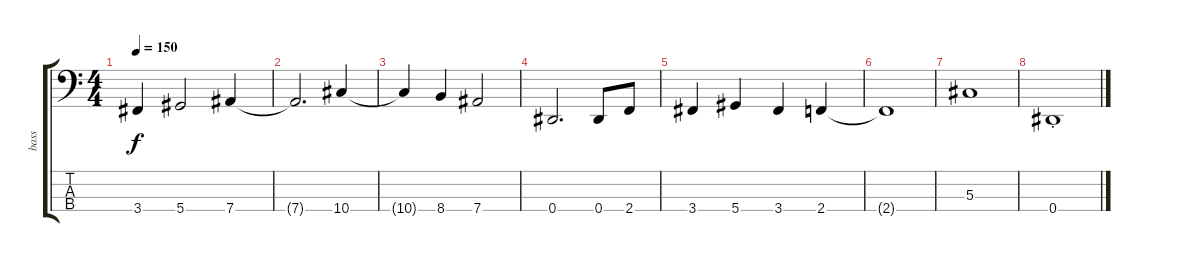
\track ("bass" "bass") {instrument electricbassfinger}
\staff {score tabs}
\tuning (Gb2 Db2 Ab1 Eb1) {hide}
\ts (4 4)
\tempo 150
\clef f4
\ks c
3.4.4{dy f} 5.4.2 7.4.4 |
7.4{t}.2{d} 10.4.4 |
10.4{t}.4 8.4.4 7.4.2 |
0.4.2{d} 0.4.8 2.4.8 |
3.4.4 5.4.4 3.4.4 2.4.4 |
2.4{t}.1 |
5.3.1 |
0.4{st}.1
